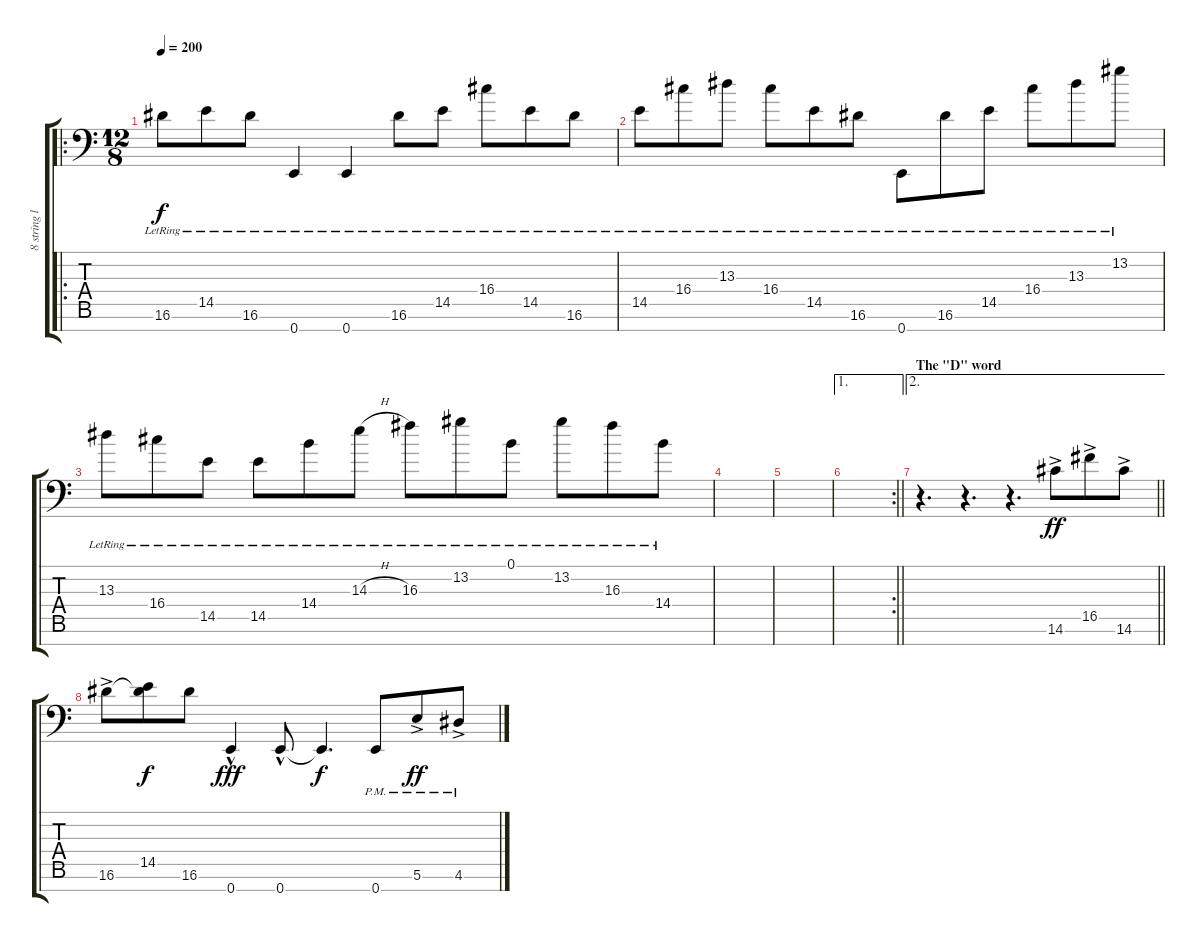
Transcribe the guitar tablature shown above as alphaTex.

\track ("8 string low strings" "8 string l") {instrument acousticguitarsteel}
\staff {score tabs}
\tuning (B3 G3 D3 A2 D2 B1 E1) {hide}
\ro
\ts (12 8)
\tempo 200
\clef f4
\ks c
16.6{lr}.8{dy f} 14.5{lr}.8 16.6{lr}.8 0.7{lr}.4 0.7{lr}.4 16.6{lr}.8 14.5{lr}.8 16.4{lr}.8 14.5{lr}.8 16.6{lr}.8 |
14.5{lr}.8 16.4{lr}.8 13.3{lr}.8 16.4{lr}.8 14.5{lr}.8 16.6{lr}.8 0.7{lr}.8 16.6{lr}.8 14.5{lr}.8 16.4{lr}.8 13.3{lr}.8 13.2{lr}.8 |
13.3{lr}.8 16.4{lr}.8 14.5{lr}.8 14.5{lr}.8 14.4{lr}.8 14.3{h lr}.8 16.3{lr}.8 13.2{lr}.8 0.1{lr}.8 13.2{lr}.8 16.3{lr}.8 14.4{lr}.8 |
|
|
\ae 1
\rc 2
\barLineRight lightlight
|
\ae 2
\section ("" "The \"D\" word")
\barLineRight lightlight
r.4{d} r.4{d} r.4{d} 14.6{ac}.8{dy ff instrument distortionguitar} 16.5{ac}.8 14.6{ac}.8 |
16.6{ac}.8 (14.5 16.6{t}).8{dy f} 16.6.8 0.7{hac}.4{dy fff} 0.7{hac}.8 0.7{t}.4{d dy f} 0.7{pm}.8 5.6{ac pm}.8{dy ff} 4.6{ac pm}.8
